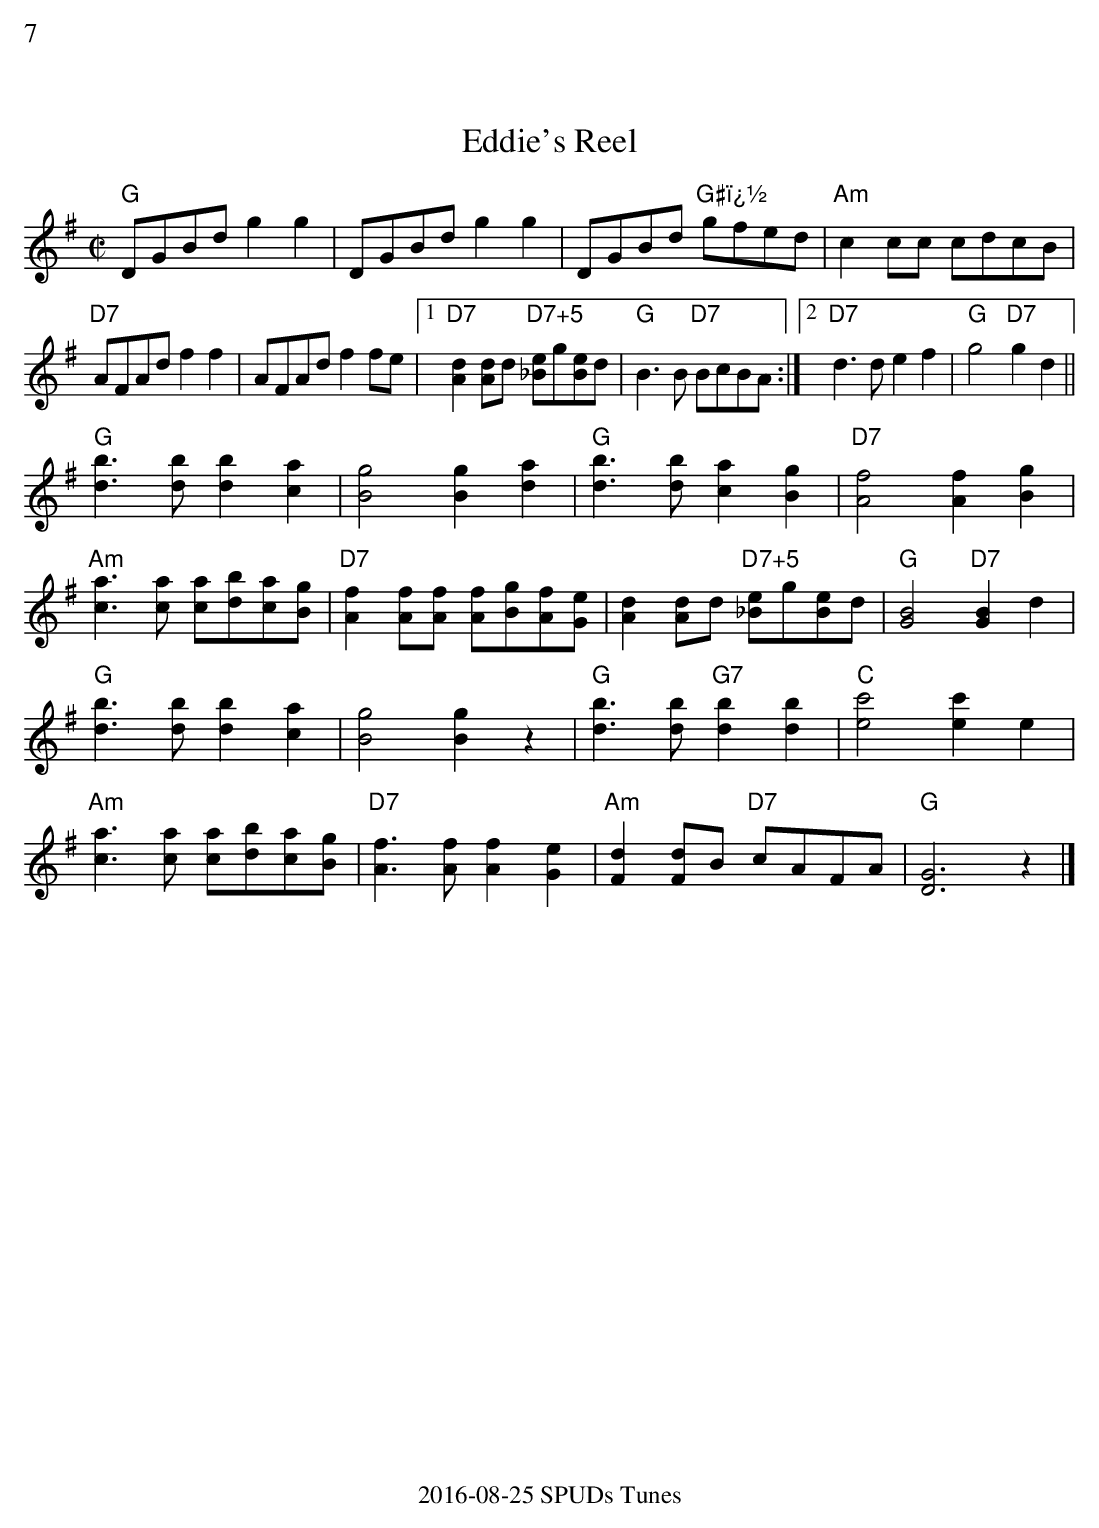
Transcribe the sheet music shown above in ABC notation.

X:1
%%text 7
T: Eddie's Reel
M: C|
L: 1/8
K: G
"G"DGBd g2g2 | DGBd g2g2 | DGBd "G#ï¿½"gfed | "Am"c2cc cdcB|
"D7"AFAd f2f2 | AFAd f2fe |1 "D7"[d2A2] [dA]d "D7+5"[e_B]g[eB]d | "G"B3B "D7"BcBA:|2"D7"d3de2f2|"G"g4"D7"g2d2||
"G"[b3d3][bd] [b2d2][a2c2] | [g4B4] [g2B2][a2d2] | "G"[b3d3][bd] [a2c2][g2B2]| "D7"[f4A4] [f2A2] [g2B2] |
 "Am"[a3c3][ac] [ac][bd][ac][gB] |"D7" [f2A2] [fA][fA] [fA][gB][fA][eG] | [d2A2] [dA]d "D7+5"[e_B]g[eB]d | "G"[G4B4] "D7"[G2B2]d2  |
"G"[b3d3][bd] [b2d2][a2c2] | [g4B4] [g2B2]z2 | "G"[b3d3][bd] "G7"[b2d2][b2d2] | "C"[c'4e4] [c'2e2]e2|
"Am"[a3c3][ac] [ac][bd][ac][gB]  | "D7"[f3A3] [fA] [f2A2][e2G2] | "Am"[d2F2][dF]B "D7"cAFA | "G"[G6D6] z2|]
